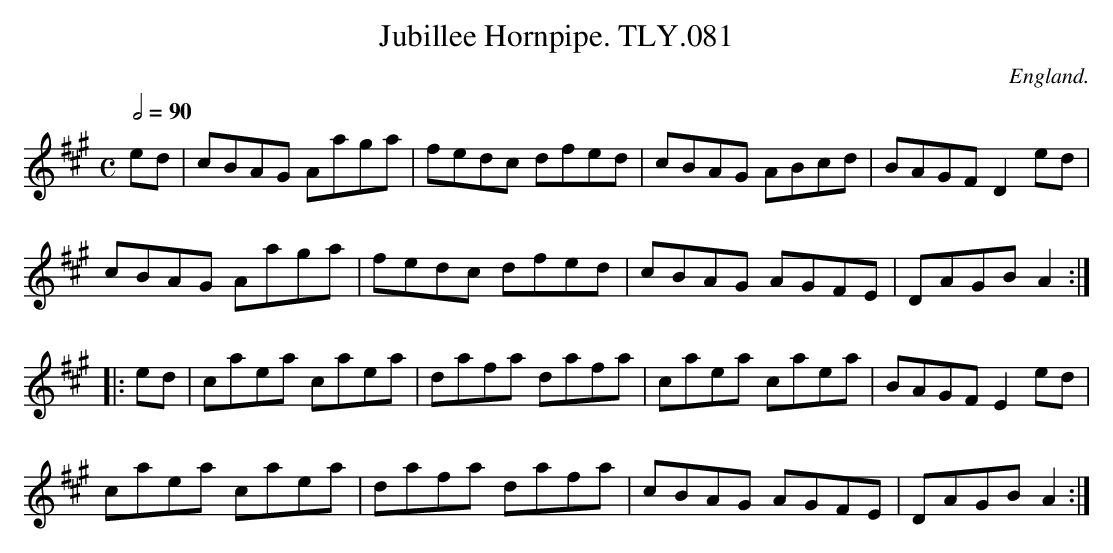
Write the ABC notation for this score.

X:1
T:Jubillee Hornpipe. TLY.081
L:1/8
M:C
O:England.
Q:1/2=90
K:A
ed| cBAG Aaga| fedc dfed| cBAG ABcd| BAGF D2 ed|!
cBAG Aaga| fedc dfed| cBAG AGFE| DAGB A2:|!
|:ed| caea caea| dafa dafa| caea caea| BAGF E2 ed|!
caea caea| dafa dafa| cBAG AGFE| DAGB A2:|
